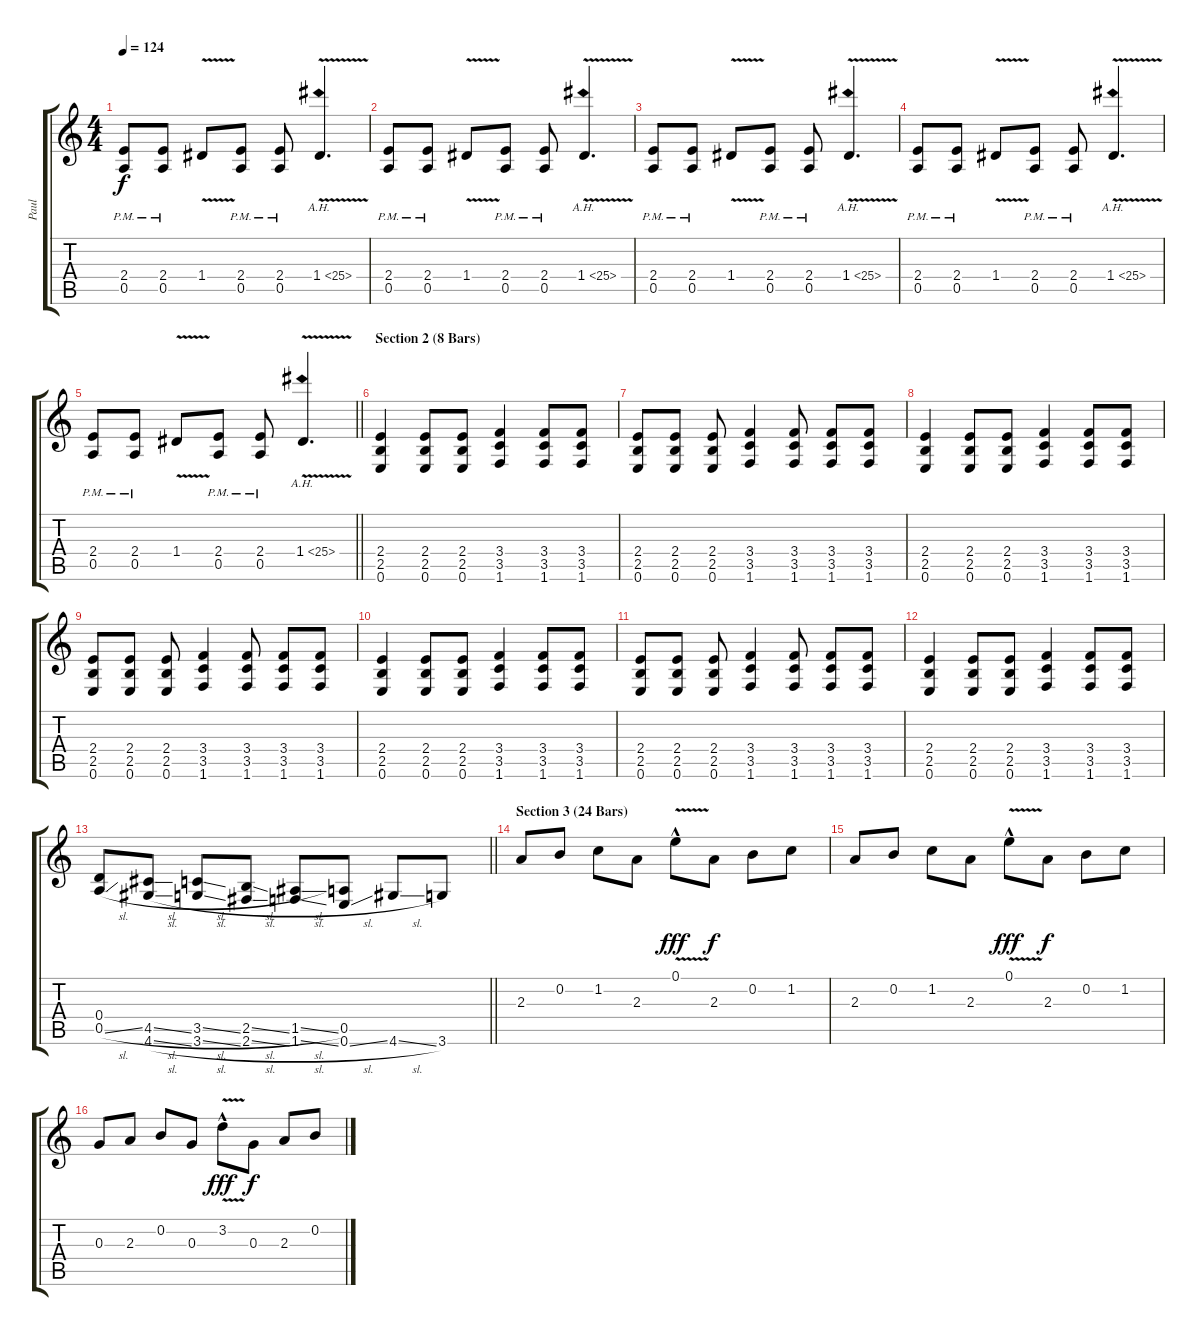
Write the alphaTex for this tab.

\track ("Paul" "Paul") {instrument overdrivenguitar}
\staff {score tabs}
\tuning (E4 B3 G3 D3 A2 E2) {hide}
\ts (4 4)
\tempo 124
\clef g2
\ks c
(2.4{pm} 0.5{pm}).8{dy f} (2.4{pm} 0.5{pm}).8 1.4{v}.8 (2.4{pm} 0.5{pm}).8 (2.4{pm} 0.5{pm}).8 1.4{ah 24 v}.4{d} |
(2.4{pm} 0.5{pm}).8 (2.4{pm} 0.5{pm}).8 1.4{v}.8 (2.4{pm} 0.5{pm}).8 (2.4{pm} 0.5{pm}).8 1.4{ah 24 v}.4{d} |
(2.4{pm} 0.5{pm}).8 (2.4{pm} 0.5{pm}).8 1.4{v}.8 (2.4{pm} 0.5{pm}).8 (2.4{pm} 0.5{pm}).8 1.4{ah 24 v}.4{d} |
(2.4{pm} 0.5{pm}).8 (2.4{pm} 0.5{pm}).8 1.4{v}.8 (2.4{pm} 0.5{pm}).8 (2.4{pm} 0.5{pm}).8 1.4{ah 24 v}.4{d} |
\barLineRight lightlight
(2.4{pm} 0.5{pm}).8 (2.4{pm} 0.5{pm}).8 1.4{v}.8 (2.4{pm} 0.5{pm}).8 (2.4{pm} 0.5{pm}).8 1.4{ah 24 v}.4{d} |
\section ("" "Section 2 (8 Bars)")
(2.4 2.5 0.6).4 (2.4 2.5 0.6).8 (2.4 2.5 0.6).8 (3.4 3.5 1.6).4 (3.4 3.5 1.6).8 (3.4 3.5 1.6).8 |
(2.4 2.5 0.6).8 (2.4 2.5 0.6).8 (2.4 2.5 0.6).8 (3.4 3.5 1.6).4 (3.4 3.5 1.6).8 (3.4 3.5 1.6).8 (3.4 3.5 1.6).8 |
(2.4 2.5 0.6).4 (2.4 2.5 0.6).8 (2.4 2.5 0.6).8 (3.4 3.5 1.6).4 (3.4 3.5 1.6).8 (3.4 3.5 1.6).8 |
(2.4 2.5 0.6).8 (2.4 2.5 0.6).8 (2.4 2.5 0.6).8 (3.4 3.5 1.6).4 (3.4 3.5 1.6).8 (3.4 3.5 1.6).8 (3.4 3.5 1.6).8 |
(2.4 2.5 0.6).4 (2.4 2.5 0.6).8 (2.4 2.5 0.6).8 (3.4 3.5 1.6).4 (3.4 3.5 1.6).8 (3.4 3.5 1.6).8 |
(2.4 2.5 0.6).8 (2.4 2.5 0.6).8 (2.4 2.5 0.6).8 (3.4 3.5 1.6).4 (3.4 3.5 1.6).8 (3.4 3.5 1.6).8 (3.4 3.5 1.6).8 |
(2.4 2.5 0.6).4 (2.4 2.5 0.6).8 (2.4 2.5 0.6).8 (3.4 3.5 1.6).4 (3.4 3.5 1.6).8 (3.4 3.5 1.6).8 |
\barLineRight lightlight
(0.4 0.5{sl}).8 (4.5{sl} 4.6{sl}).8 (3.5{sl} 3.6{sl}).8 (2.5{sl} 2.6{sl}).8 (1.5{sl} 1.6{sl}).8 (0.5 0.6{sl}).8 4.6{sl}.8 3.6.8 |
\section ("" "Section 3 (24 Bars)")
2.3.8 0.2.8 1.2.8 2.3.8 0.1{v hac}.8{dy fff} 2.3.8{dy f} 0.2.8 1.2.8 |
2.3.8 0.2.8 1.2.8 2.3.8 0.1{v hac}.8{dy fff} 2.3.8{dy f} 0.2.8 1.2.8 |
0.3.8 2.3.8 0.2.8 0.3.8 3.2{v hac}.8{dy fff} 0.3.8{dy f} 2.3.8 0.2.8
